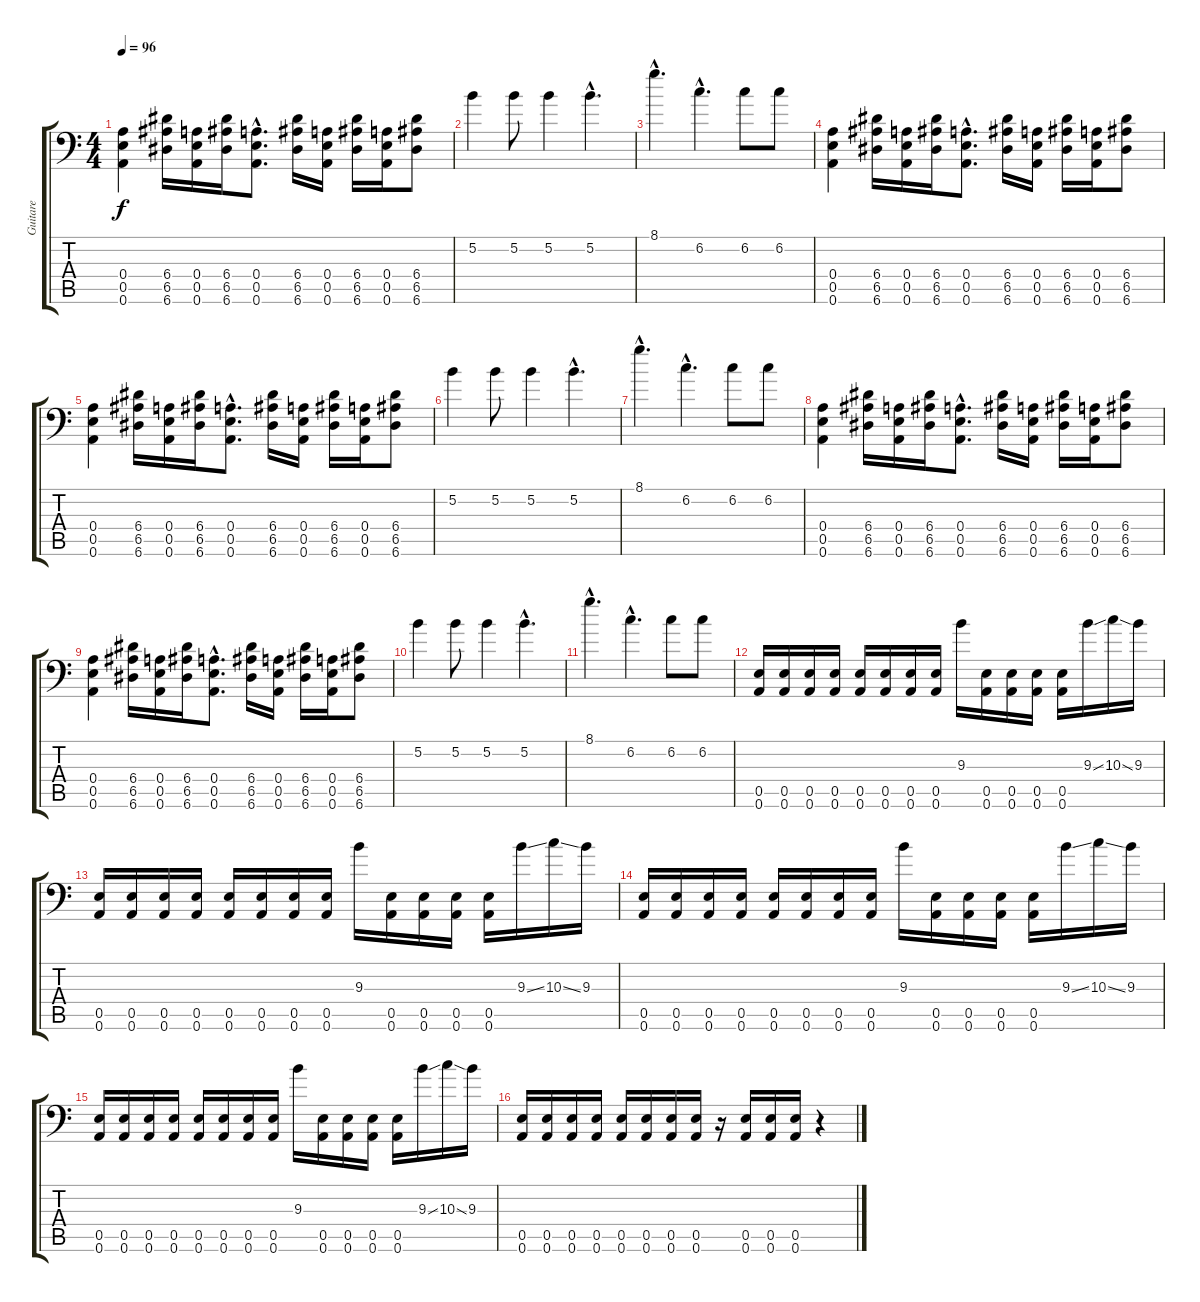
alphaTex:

\track ("Guitare" "Guitare") {instrument distortionguitar}
\staff {score tabs}
\tuning (B3 Gb3 D3 A2 E2 A1) {hide}
\ts (4 4)
\tempo 96
\clef f4
\ks c
(0.4 0.5 0.6).4{dy f instrument distortionguitar} (6.4 6.5 6.6).16 (0.4 0.5 0.6).16 (6.4 6.5 6.6).16 (0.4{hac} 0.5{hac} 0.6{hac}).8{d} (6.4 6.5 6.6).16 (0.4 0.5 0.6).16 (6.4 6.5 6.6).16 (0.4 0.5 0.6).16 (6.4 6.5 6.6).8 |
5.2.4{instrument acousticguitarsteel} 5.2.8 5.2.4 5.2{hac}.4{d} |
8.1{hac}.4{d} 6.2{hac}.4{d} 6.2.8 6.2.8 |
(0.4 0.5 0.6).4{instrument distortionguitar} (6.4 6.5 6.6).16 (0.4 0.5 0.6).16 (6.4 6.5 6.6).16 (0.4{hac} 0.5{hac} 0.6{hac}).8{d} (6.4 6.5 6.6).16 (0.4 0.5 0.6).16 (6.4 6.5 6.6).16 (0.4 0.5 0.6).16 (6.4 6.5 6.6).8 |
(0.4 0.5 0.6).4{instrument distortionguitar} (6.4 6.5 6.6).16 (0.4 0.5 0.6).16 (6.4 6.5 6.6).16 (0.4{hac} 0.5{hac} 0.6{hac}).8{d} (6.4 6.5 6.6).16 (0.4 0.5 0.6).16 (6.4 6.5 6.6).16 (0.4 0.5 0.6).16 (6.4 6.5 6.6).8 |
5.2.4{instrument acousticguitarsteel} 5.2.8 5.2.4 5.2{hac}.4{d} |
8.1{hac}.4{d} 6.2{hac}.4{d} 6.2.8 6.2.8 |
(0.4 0.5 0.6).4{volume 13 instrument distortionguitar} (6.4 6.5 6.6).16 (0.4 0.5 0.6).16 (6.4 6.5 6.6).16 (0.4{hac} 0.5{hac} 0.6{hac}).8{d} (6.4 6.5 6.6).16 (0.4 0.5 0.6).16 (6.4 6.5 6.6).16 (0.4 0.5 0.6).16 (6.4 6.5 6.6).8 |
(0.4 0.5 0.6).4{instrument distortionguitar} (6.4 6.5 6.6).16 (0.4 0.5 0.6).16 (6.4 6.5 6.6).16 (0.4{hac} 0.5{hac} 0.6{hac}).8{d} (6.4 6.5 6.6).16 (0.4 0.5 0.6).16 (6.4 6.5 6.6).16 (0.4 0.5 0.6).16 (6.4 6.5 6.6).8 |
5.2.4{instrument acousticguitarsteel} 5.2.8 5.2.4 5.2{hac}.4{d} |
8.1{hac}.4{d} 6.2{hac}.4{d} 6.2.8 6.2.8 |
(0.5 0.6).16{volume 13 instrument distortionguitar} (0.5 0.6).16 (0.5 0.6).16 (0.5 0.6).16 (0.5 0.6).16 (0.5 0.6).16 (0.5 0.6).16 (0.5 0.6).16 9.3.16 (0.5 0.6).16 (0.5 0.6).16 (0.5 0.6).16 (0.5 0.6).16 9.3{ss}.16 10.3{ss}.16 9.3.16 |
(0.5 0.6).16 (0.5 0.6).16 (0.5 0.6).16 (0.5 0.6).16 (0.5 0.6).16 (0.5 0.6).16 (0.5 0.6).16 (0.5 0.6).16 9.3.16 (0.5 0.6).16 (0.5 0.6).16 (0.5 0.6).16 (0.5 0.6).16 9.3{ss}.16 10.3{ss}.16 9.3.16 |
(0.5 0.6).16 (0.5 0.6).16 (0.5 0.6).16 (0.5 0.6).16 (0.5 0.6).16 (0.5 0.6).16 (0.5 0.6).16 (0.5 0.6).16 9.3.16 (0.5 0.6).16 (0.5 0.6).16 (0.5 0.6).16 (0.5 0.6).16 9.3{ss}.16 10.3{ss}.16 9.3.16 |
(0.5 0.6).16 (0.5 0.6).16 (0.5 0.6).16 (0.5 0.6).16 (0.5 0.6).16 (0.5 0.6).16 (0.5 0.6).16 (0.5 0.6).16 9.3.16 (0.5 0.6).16 (0.5 0.6).16 (0.5 0.6).16 (0.5 0.6).16 9.3{ss}.16 10.3{ss}.16 9.3.16 |
(0.5 0.6).16 (0.5 0.6).16 (0.5 0.6).16 (0.5 0.6).16 (0.5 0.6).16 (0.5 0.6).16 (0.5 0.6).16 (0.5 0.6).16 r.16 (0.5 0.6).16 (0.5 0.6).16 (0.5 0.6).16 r.4
